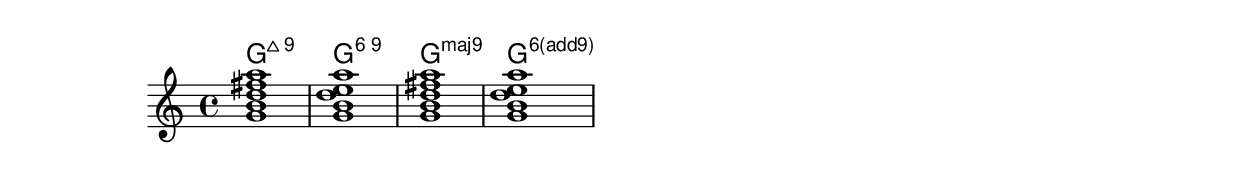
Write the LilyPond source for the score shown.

%% Do not edit this file; it is auto-generated from LSR http://lsr.dsi.unimi.it
%% This file is in the public domain.
\version "2.13.1"

\header {
  lsrtags = "chords"

  texidoces = "
Se puede usar la propiedad @code{chordNameExceptions} para
almacenar una lista de notaciones espaciales para acordes
específicos.

"
  doctitlees = "Excepciones para los nombres de acorde"

%% Translation of GIT committish: 33f623301a41fcc53efadf96bca1c72834763415
  texidocde = "
Die Eigenschaft @code{chordNameExceptions} kann benutzt werden, um eine
Liste an besonderen Notationen für bestimmte Akkorde zu speichern.

"
  doctitlede = "Akkordsymbolausnahmen"

  texidoc = "
The property @code{chordNameExceptions} can be used to store a list of
special notations for specific chords. 

"
  doctitle = "Chord name exceptions"
} % begin verbatim

% modify maj9 and 6(add9)
% Exception music is chords with markups
chExceptionMusic = {
  <c e g b d'>1-\markup { \super "maj9" }
  <c e g a d'>1-\markup { \super "6(add9)" }
}

% Convert music to list and prepend to existing exceptions.
chExceptions = #( append
  ( sequential-music-to-chord-exceptions chExceptionMusic #t)
  ignatzekExceptions)

theMusic = \chordmode {
  g1:maj9 g1:6.9
  \set chordNameExceptions = #chExceptions
  g1:maj9 g1:6.9
}

\layout {
  ragged-right = ##t 
}

<< \context ChordNames \theMusic
   \context Voice \theMusic
>>  
